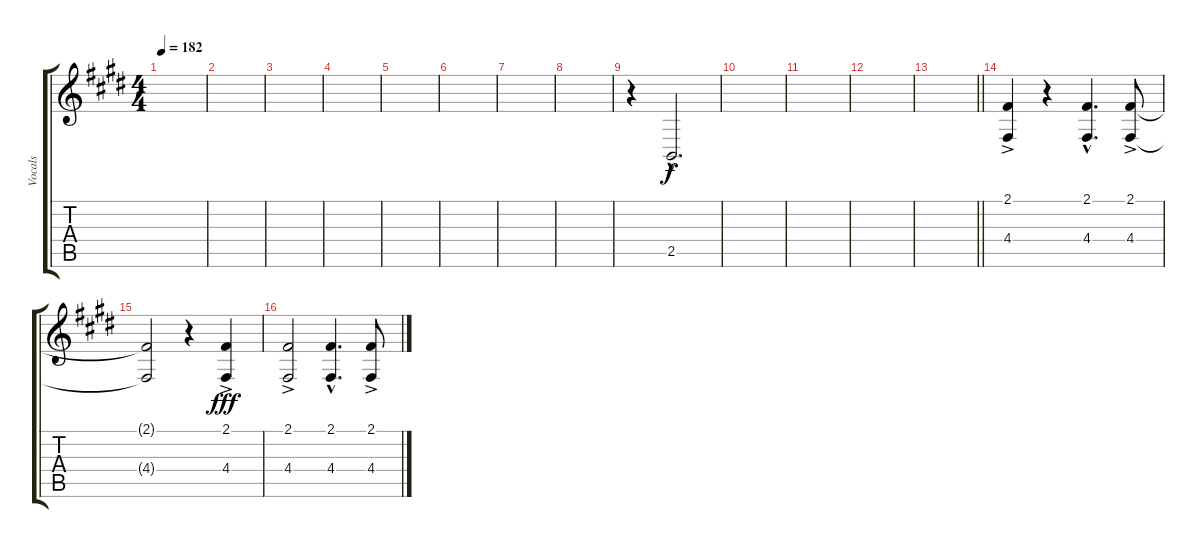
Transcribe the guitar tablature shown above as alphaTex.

\track ("Vocals" "Vocals") {instrument stringensemble1}
\staff {score tabs}
\tuning (E4 B3 G3 D3 A2 E2) {hide}
\ts (4 4)
\tempo 182
\clef g2
\ks c#minor
|
|
|
|
|
|
|
|
r.4 2.5{hac}.2{d volume 16 instrument reversecymbal} |
|
|
|
\barLineRight lightlight
|
(2.1 4.4{ac}).4{volume 11 instrument stringensemble1} r.4 (2.1{hac} 4.4{hac}).4{d} (2.1 4.4{ac}).8 |
(2.1{t} 4.4{t}).2{dy f} r.4 (2.1 4.4{ac}).4{dy fff} |
(2.1 4.4{ac}).2 (2.1{hac} 4.4{hac}).4{d} (2.1 4.4{ac}).8
